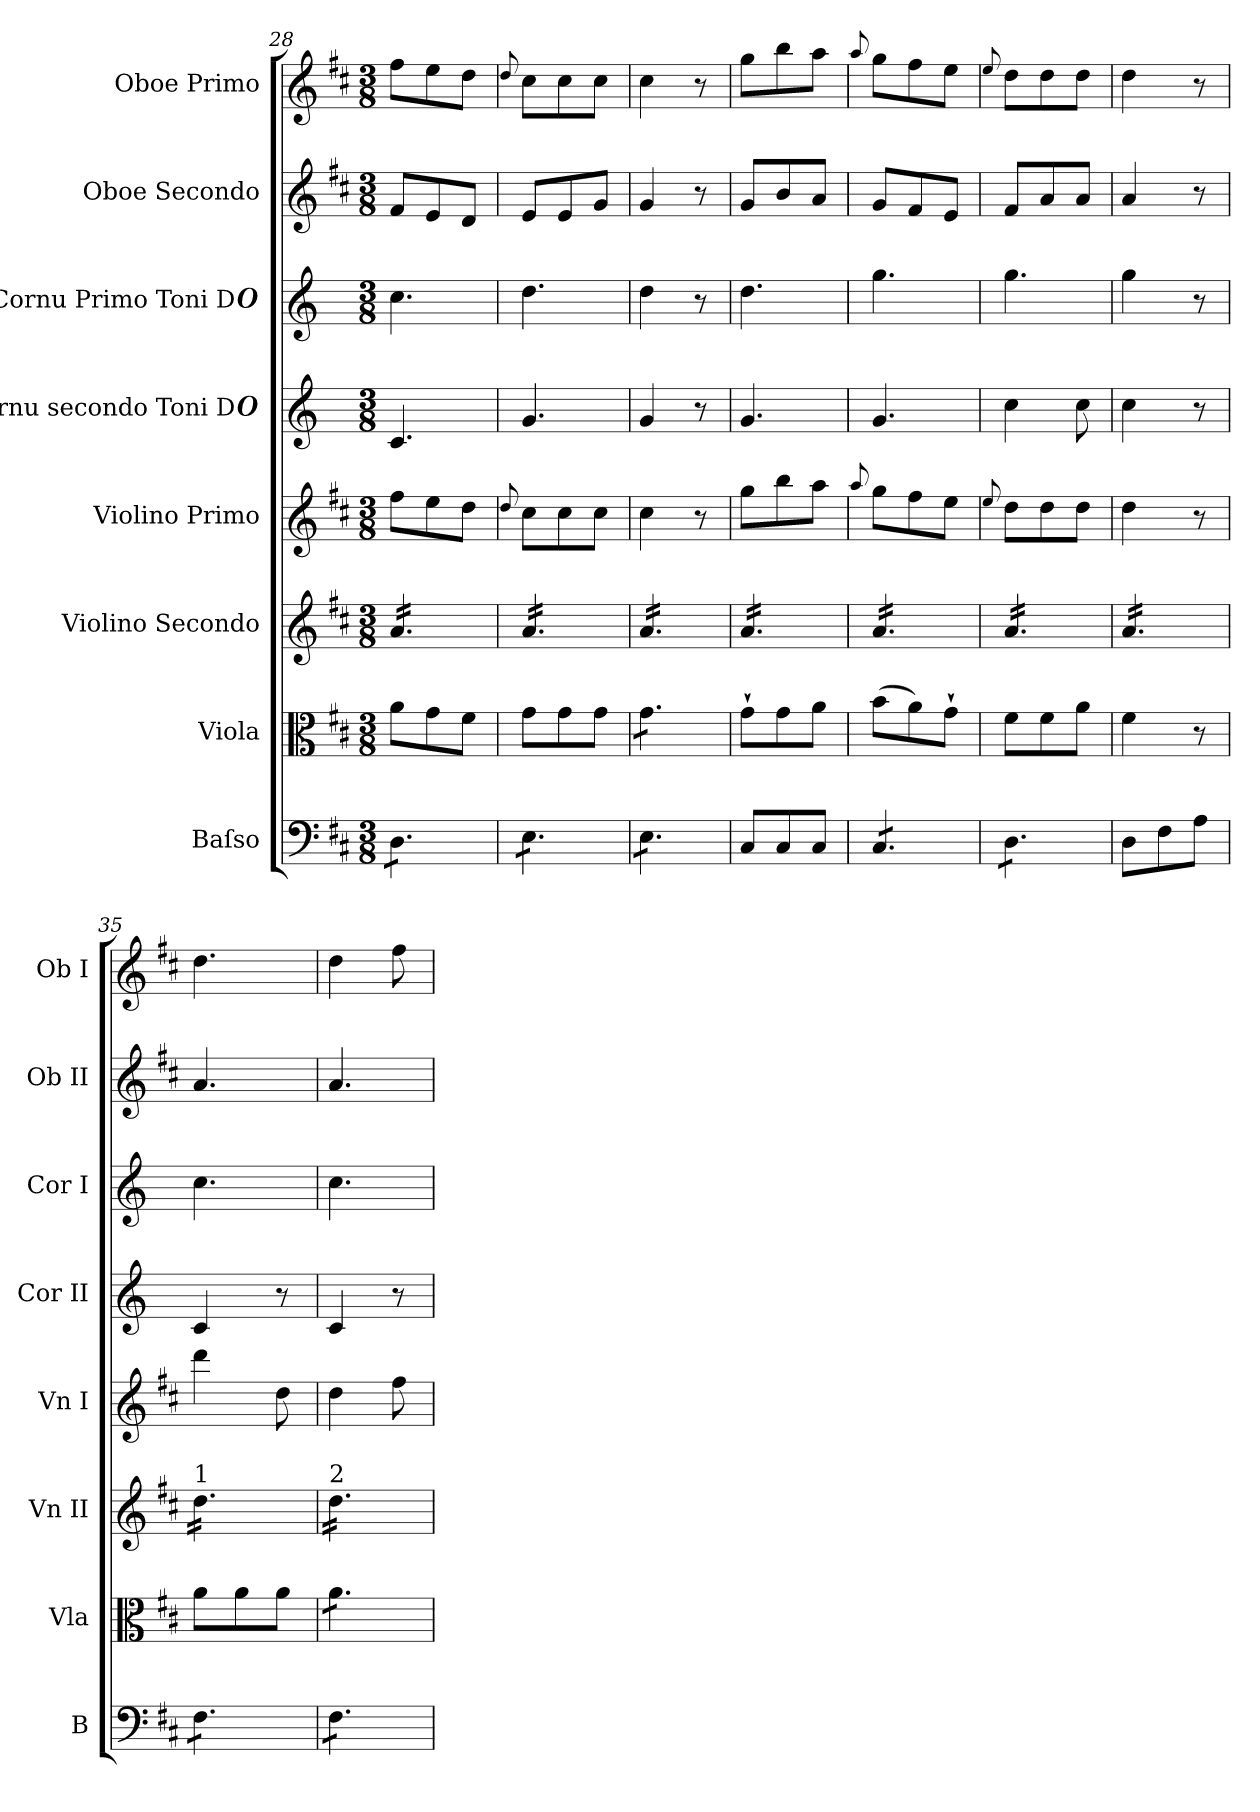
**kern	**kern	**kern	**kern	**kern	**kern	**kern	**kern
*part8	*part7	*part6	*part5	*part4	*part3	*part2	*part1
*staff8	*staff7	*staff6	*staff5	*staff4	*staff3	*staff2	*staff1
*I"Baſso	*I"Viola	*I"Violino Secondo	*I"Violino Primo	*I"Cornu secondo Toni D#	*I"Cornu Primo Toni D#	*I"Oboe Secondo	*I"Oboe Primo
*I'B	*I'Vla	*I'Vn II	*I'Vn I	*I'Cor II	*I'Cor I	*I'Ob II	*I'Ob I
*clefF4	*clefC3	*clefG2	*clefG2	*clefG2	*clefG2	*clefG2	*clefG2
*	*	*	*	*ITrd-1c-2	*ITrd-1c-2	*	*
*k[f#c#]	*k[f#c#]	*k[f#c#]	*k[f#c#]	*k[f#c#]	*k[f#c#]	*k[f#c#]	*k[f#c#]
*D:	*D:	*D:	*D:	*	*	*D:	*D:
*M3/8	*M3/8	*M3/8	*M3/8	*M3/8	*M3/8	*M3/8	*M3/8
=28	=28	=28	=28	=28	=28	=28	=28
*tremolo	*	*	*	*	*	*	*
*	*	*tremolo	*	*	*	*	*
8D\L	8a\L	16a/LL	8ff#\L	4.d/	4.dd\	8f#/L	8ff#\L
.	.	16a/	.	.	.	.	.
8D\	8g\	16a/	8ee\	.	.	8e/	8ee\
.	.	16a/	.	.	.	.	.
8D\J	8f#\J	16a/	8dd\J	.	.	8d/J	8dd\J
.	.	16a/JJ	.	.	.	.	.
=29	=29	=29	=29	=29	=29	=29	=29
.	.	.	8qqdd/	.	.	.	8qqdd/
8E\L	8g\L	16a/LL	8cc#\L	4.a/	4.ee\	8e/L	8cc#\L
.	.	16a/	.	.	.	.	.
8E\	8g\	16a/	8cc#\	.	.	8e/	8cc#\
.	.	16a/	.	.	.	.	.
8E\J	8g\J	16a/	8cc#\J	.	.	8g/J	8cc#\J
.	.	16a/JJ	.	.	.	.	.
=30	=30	=30	=30	=30	=30	=30	=30
*	*tremolo	*	*	*	*	*	*
8E\L	8g\L	16a/LL	4cc#\	4a/	4ee\	4g/	4cc#\
.	.	16a/	.	.	.	.	.
8E\	8g\	16a/	.	.	.	.	.
.	.	16a/	.	.	.	.	.
8E\J	8g\J	16a/	8r	8r	8r	8r	8r
*	*Xtremolo	*	*	*	*	*	*
*Xtremolo	*	*	*	*	*	*	*
.	.	16a/JJ	.	.	.	.	.
=31	=31	=31	=31	=31	=31	=31	=31
8C#/L	8g`\L	16a/LL	8gg\L	4.a/	4.ee\	8g/L	8gg\L
.	.	16a/	.	.	.	.	.
8C#/	8g\	16a/	8bb\	.	.	8b/	8bb\
.	.	16a/	.	.	.	.	.
8C#/J	8a\J	16a/	8aa\J	.	.	8a/J	8aa\J
.	.	16a/JJ	.	.	.	.	.
=32	=32	=32	=32	=32	=32	=32	=32
.	.	.	8qqaa/	.	.	.	8qqaa/
*tremolo	*	*	*	*	*	*	*
8C#/L	(8b\L	16a/LL	8gg\L	4.a/	4.aa\	8g/L	8gg\L
.	.	16a/	.	.	.	.	.
8C#/	8a\)	16a/	8ff#\	.	.	8f#/	8ff#\
.	.	16a/	.	.	.	.	.
8C#/J	8g`\J	16a/	8ee\J	.	.	8e/J	8ee\J
.	.	16a/JJ	.	.	.	.	.
=33	=33	=33	=33	=33	=33	=33	=33
.	.	.	8qqee/	.	.	.	8qqee/
8D\L	8f#\L	16a/LL	8dd\L	4dd\	4.aa\	8f#/L	8dd\L
.	.	16a/	.	.	.	.	.
8D\	8f#\	16a/	8dd\	.	.	8a/	8dd\
.	.	16a/	.	.	.	.	.
8D\J	8a\J	16a/	8dd\J	8dd\	.	8a/J	8dd\J
*Xtremolo	*	*	*	*	*	*	*
.	.	16a/JJ	.	.	.	.	.
=34	=34	=34	=34	=34	=34	=34	=34
8D\L	4f#\	16a/LL	4dd\	4dd\	4aa\	4a/	4dd\
.	.	16a/	.	.	.	.	.
8F#\	.	16a/	.	.	.	.	.
.	.	16a/	.	.	.	.	.
8A\J	8r	16a/	8r	8r	8r	8r	8r
.	.	16a/JJ	.	.	.	.	.
=35	=35	=35	=35	=35	=35	=35	=35
!	!	!LO:TX:a:t=1	!	!	!	!	!
*tremolo	*	*	*	*	*	*	*
8F#\L	8a\L	16dd\LL	4ddd\	4d/	4.dd\	4.a/	4.dd\
.	.	16dd\	.	.	.	.	.
8F#\	8a\	16dd\	.	.	.	.	.
.	.	16dd\	.	.	.	.	.
8F#\J	8a\J	16dd\	8dd\	8r	.	.	.
.	.	16dd\JJ	.	.	.	.	.
=36	=36	=36	=36	=36	=36	=36	=36
!	!	!LO:TX:a:t=2	!	!	!	!	!
*	*tremolo	*	*	*	*	*	*
8F#\L	8a\L	16dd\LL	4dd\	4d/	4.dd\	4.a/	4dd\
.	.	16dd\	.	.	.	.	.
8F#\	8a\	16dd\	.	.	.	.	.
.	.	16dd\	.	.	.	.	.
8F#\J	8a\J	16dd\	8ff#\	8r	.	.	8ff#\
*	*Xtremolo	*	*	*	*	*	*
*Xtremolo	*	*	*	*	*	*	*
.	.	16dd\JJ	.	.	.	.	.
*	*	*Xtremolo	*	*	*	*	*
=	=	=	=	=	=	=	=
*-	*-	*-	*-	*-	*-	*-	*-
